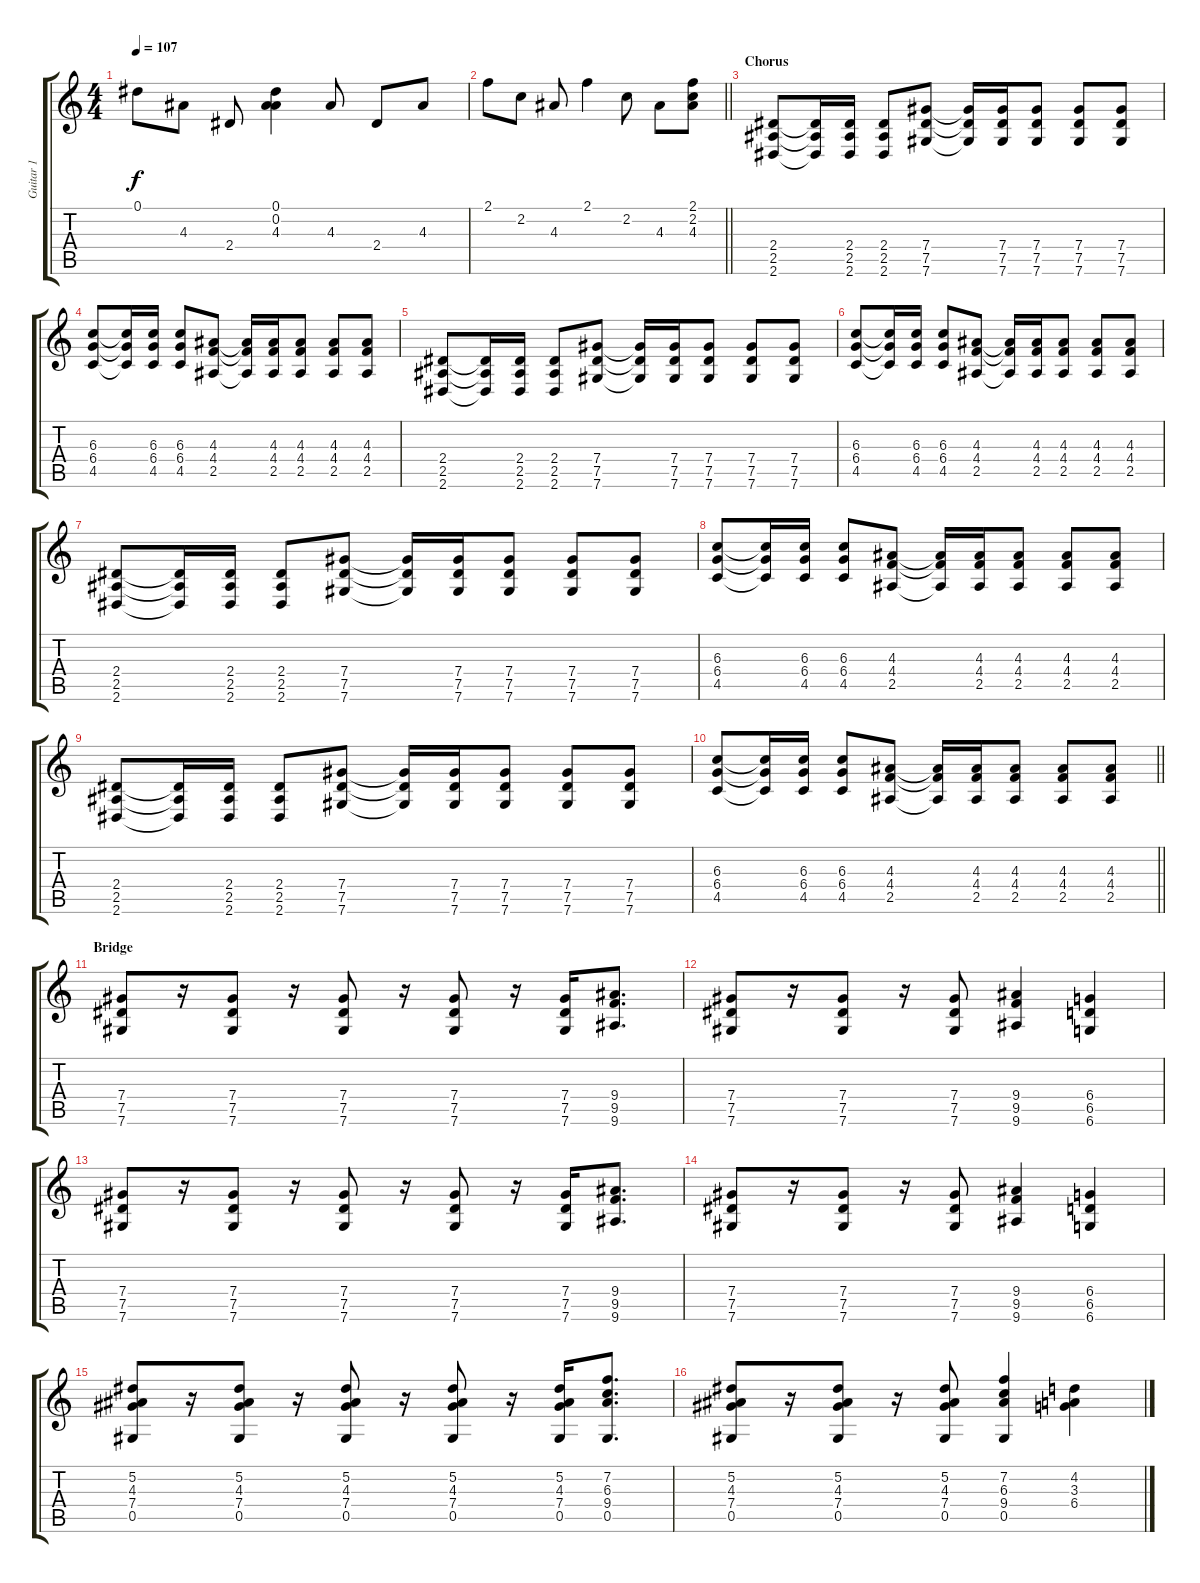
\track ("Guitar 1" "Guitar 1") {instrument acousticguitarnylon}
\staff {score tabs}
\tuning (Eb4 Bb3 Gb3 Db3 Ab2 Db2) {hide}
\ts (4 4)
\tempo 107
\clef g2
\ks c
0.1.8{dy f} 4.3.8 2.4.8 (0.1 0.2 4.3).4 4.3.8 2.4.8 4.3.8 |
\barLineRight lightlight
2.1.8 2.2.8 4.3.8 2.1.4 2.2.8 4.3.8 (2.1 2.2 4.3).8 |
\section ("" "Chorus")
(2.4 2.5 2.6).8{instrument distortionguitar} (2.4{t} 2.5{t} 2.6{t}).16 (2.4 2.5 2.6).16 (2.4 2.5 2.6).8 (7.4 7.5 7.6).8 (7.4{t} 7.5{t} 7.6{t}).16 (7.4 7.5 7.6).16 (7.4 7.5 7.6).8 (7.4 7.5 7.6).8 (7.4 7.5 7.6).8 |
(6.3 6.4 4.5).8 (6.3{t} 6.4{t} 4.5{t}).16 (6.3 6.4 4.5).16 (6.3 6.4 4.5).8 (4.3 4.4 2.5).8 (4.3{t} 4.4{t} 2.5{t}).16 (4.3 4.4 2.5).16 (4.3 4.4 2.5).8 (4.3 4.4 2.5).8 (4.3 4.4 2.5).8 |
(2.4 2.5 2.6).8 (2.4{t} 2.5{t} 2.6{t}).16 (2.4 2.5 2.6).16 (2.4 2.5 2.6).8 (7.4 7.5 7.6).8 (7.4{t} 7.5{t} 7.6{t}).16 (7.4 7.5 7.6).16 (7.4 7.5 7.6).8 (7.4 7.5 7.6).8 (7.4 7.5 7.6).8 |
(6.3 6.4 4.5).8 (6.3{t} 6.4{t} 4.5{t}).16 (6.3 6.4 4.5).16 (6.3 6.4 4.5).8 (4.3 4.4 2.5).8 (4.3{t} 4.4{t} 2.5{t}).16 (4.3 4.4 2.5).16 (4.3 4.4 2.5).8 (4.3 4.4 2.5).8 (4.3 4.4 2.5).8 |
(2.4 2.5 2.6).8 (2.4{t} 2.5{t} 2.6{t}).16 (2.4 2.5 2.6).16 (2.4 2.5 2.6).8 (7.4 7.5 7.6).8 (7.4{t} 7.5{t} 7.6{t}).16 (7.4 7.5 7.6).16 (7.4 7.5 7.6).8 (7.4 7.5 7.6).8 (7.4 7.5 7.6).8 |
(6.3 6.4 4.5).8 (6.3{t} 6.4{t} 4.5{t}).16 (6.3 6.4 4.5).16 (6.3 6.4 4.5).8 (4.3 4.4 2.5).8 (4.3{t} 4.4{t} 2.5{t}).16 (4.3 4.4 2.5).16 (4.3 4.4 2.5).8 (4.3 4.4 2.5).8 (4.3 4.4 2.5).8 |
(2.4 2.5 2.6).8 (2.4{t} 2.5{t} 2.6{t}).16 (2.4 2.5 2.6).16 (2.4 2.5 2.6).8 (7.4 7.5 7.6).8 (7.4{t} 7.5{t} 7.6{t}).16 (7.4 7.5 7.6).16 (7.4 7.5 7.6).8 (7.4 7.5 7.6).8 (7.4 7.5 7.6).8 |
\barLineRight lightlight
(6.3 6.4 4.5).8 (6.3{t} 6.4{t} 4.5{t}).16 (6.3 6.4 4.5).16 (6.3 6.4 4.5).8 (4.3 4.4 2.5).8 (4.3{t} 4.4{t} 2.5{t}).16 (4.3 4.4 2.5).16 (4.3 4.4 2.5).8 (4.3 4.4 2.5).8 (4.3 4.4 2.5).8 |
\section ("" "Bridge")
(7.4 7.5 7.6).8 r.16 (7.4 7.5 7.6).8 r.16 (7.4 7.5 7.6).8 r.16 (7.4 7.5 7.6).8 r.16 (7.4 7.5 7.6).16 (9.4 9.5 9.6).8{d} |
(7.4 7.5 7.6).8 r.16 (7.4 7.5 7.6).8 r.16 (7.4 7.5 7.6).8 (9.4 9.5 9.6).4 (6.4 6.5 6.6).4 |
(7.4 7.5 7.6).8 r.16 (7.4 7.5 7.6).8 r.16 (7.4 7.5 7.6).8 r.16 (7.4 7.5 7.6).8 r.16 (7.4 7.5 7.6).16 (9.4 9.5 9.6).8{d} |
(7.4 7.5 7.6).8 r.16 (7.4 7.5 7.6).8 r.16 (7.4 7.5 7.6).8 (9.4 9.5 9.6).4 (6.4 6.5 6.6).4 |
(5.2 4.3 7.4 0.5).8 r.16 (5.2 4.3 7.4 0.5).8 r.16 (5.2 4.3 7.4 0.5).8 r.16 (5.2 4.3 7.4 0.5).8 r.16 (5.2 4.3 7.4 0.5).16 (7.2 6.3 9.4 0.5).8{d} |
(5.2 4.3 7.4 0.5).8 r.16 (5.2 4.3 7.4 0.5).8 r.16 (5.2 4.3 7.4 0.5).8 (7.2 6.3 9.4 0.5).4 (4.2 3.3 6.4).4
